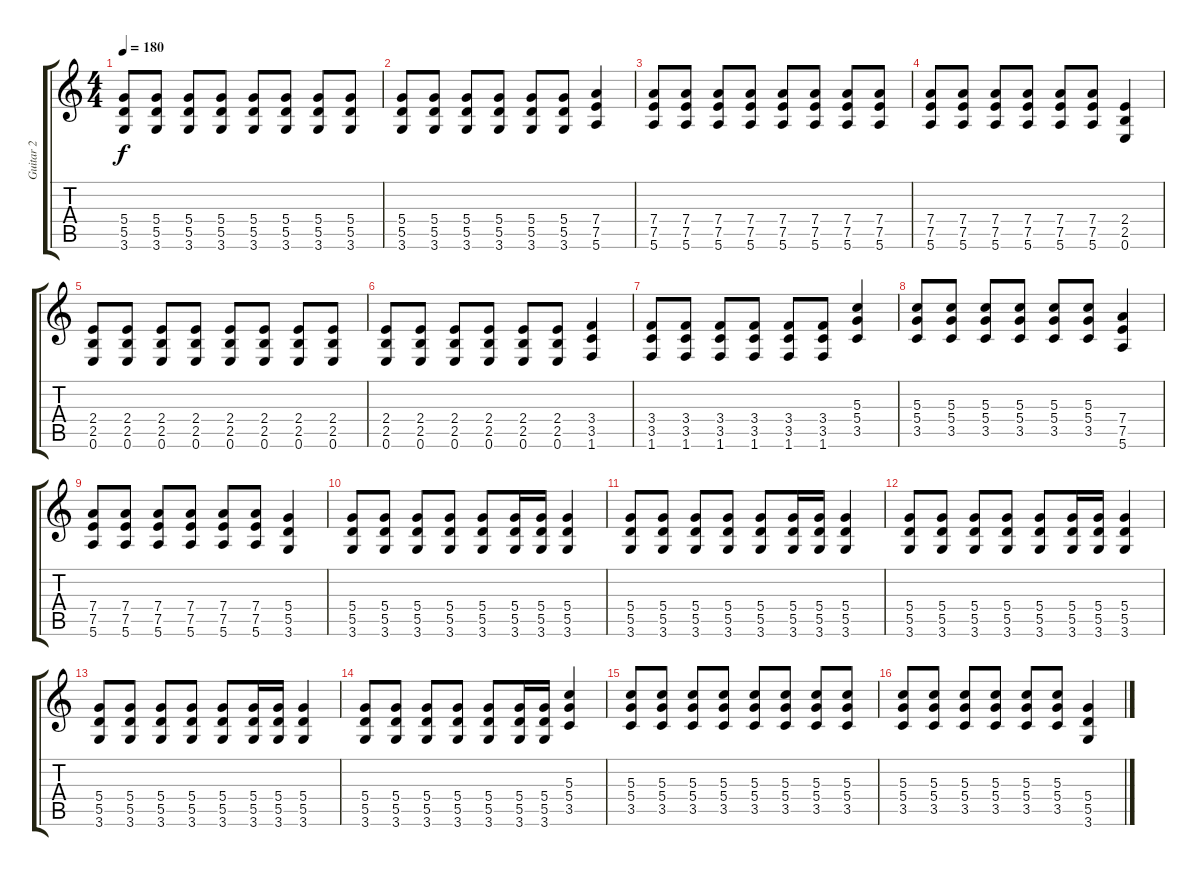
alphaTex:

\track ("Guitar 2" "Guitar 2") {instrument overdrivenguitar}
\staff {score tabs}
\tuning (E4 B3 G3 D3 A2 E2) {hide}
\ts (4 4)
\tempo 180
\clef g2
\ks c
(5.4 5.5 3.6).8{dy f} (5.4 5.5 3.6).8 (5.4 5.5 3.6).8 (5.4 5.5 3.6).8 (5.4 5.5 3.6).8 (5.4 5.5 3.6).8 (5.4 5.5 3.6).8 (5.4 5.5 3.6).8 |
(5.4 5.5 3.6).8 (5.4 5.5 3.6).8 (5.4 5.5 3.6).8 (5.4 5.5 3.6).8 (5.4 5.5 3.6).8 (5.4 5.5 3.6).8 (7.4 7.5 5.6).4 |
(7.4 7.5 5.6).8 (7.4 7.5 5.6).8 (7.4 7.5 5.6).8 (7.4 7.5 5.6).8 (7.4 7.5 5.6).8 (7.4 7.5 5.6).8 (7.4 7.5 5.6).8 (7.4 7.5 5.6).8 |
(7.4 7.5 5.6).8 (7.4 7.5 5.6).8 (7.4 7.5 5.6).8 (7.4 7.5 5.6).8 (7.4 7.5 5.6).8 (7.4 7.5 5.6).8 (2.4 2.5 0.6).4 |
(2.4 2.5 0.6).8 (2.4 2.5 0.6).8 (2.4 2.5 0.6).8 (2.4 2.5 0.6).8 (2.4 2.5 0.6).8 (2.4 2.5 0.6).8 (2.4 2.5 0.6).8 (2.4 2.5 0.6).8 |
(2.4 2.5 0.6).8 (2.4 2.5 0.6).8 (2.4 2.5 0.6).8 (2.4 2.5 0.6).8 (2.4 2.5 0.6).8 (2.4 2.5 0.6).8 (3.4 3.5 1.6).4 |
(3.4 3.5 1.6).8 (3.4 3.5 1.6).8 (3.4 3.5 1.6).8 (3.4 3.5 1.6).8 (3.4 3.5 1.6).8 (3.4 3.5 1.6).8 (5.3 5.4 3.5).4 |
(5.3 5.4 3.5).8 (5.3 5.4 3.5).8 (5.3 5.4 3.5).8 (5.3 5.4 3.5).8 (5.3 5.4 3.5).8 (5.3 5.4 3.5).8 (7.4 7.5 5.6).4 |
(7.4 7.5 5.6).8 (7.4 7.5 5.6).8 (7.4 7.5 5.6).8 (7.4 7.5 5.6).8 (7.4 7.5 5.6).8 (7.4 7.5 5.6).8 (5.4 5.5 3.6).4 |
(5.4 5.5 3.6).8 (5.4 5.5 3.6).8 (5.4 5.5 3.6).8 (5.4 5.5 3.6).8 (5.4 5.5 3.6).8 (5.4 5.5 3.6).16 (5.4 5.5 3.6).16 (5.4 5.5 3.6).4 |
(5.4 5.5 3.6).8 (5.4 5.5 3.6).8 (5.4 5.5 3.6).8 (5.4 5.5 3.6).8 (5.4 5.5 3.6).8 (5.4 5.5 3.6).16 (5.4 5.5 3.6).16 (5.4 5.5 3.6).4 |
(5.4 5.5 3.6).8 (5.4 5.5 3.6).8 (5.4 5.5 3.6).8 (5.4 5.5 3.6).8 (5.4 5.5 3.6).8 (5.4 5.5 3.6).16 (5.4 5.5 3.6).16 (5.4 5.5 3.6).4 |
(5.4 5.5 3.6).8 (5.4 5.5 3.6).8 (5.4 5.5 3.6).8 (5.4 5.5 3.6).8 (5.4 5.5 3.6).8 (5.4 5.5 3.6).16 (5.4 5.5 3.6).16 (5.4 5.5 3.6).4 |
(5.4 5.5 3.6).8 (5.4 5.5 3.6).8 (5.4 5.5 3.6).8 (5.4 5.5 3.6).8 (5.4 5.5 3.6).8 (5.4 5.5 3.6).16 (5.4 5.5 3.6).16 (5.3 5.4 3.5).4 |
(5.3 5.4 3.5).8 (5.3 5.4 3.5).8 (5.3 5.4 3.5).8 (5.3 5.4 3.5).8 (5.3 5.4 3.5).8 (5.3 5.4 3.5).8 (5.3 5.4 3.5).8 (5.3 5.4 3.5).8 |
(5.3 5.4 3.5).8 (5.3 5.4 3.5).8 (5.3 5.4 3.5).8 (5.3 5.4 3.5).8 (5.3 5.4 3.5).8 (5.3 5.4 3.5).8 (5.4 5.5 3.6).4
